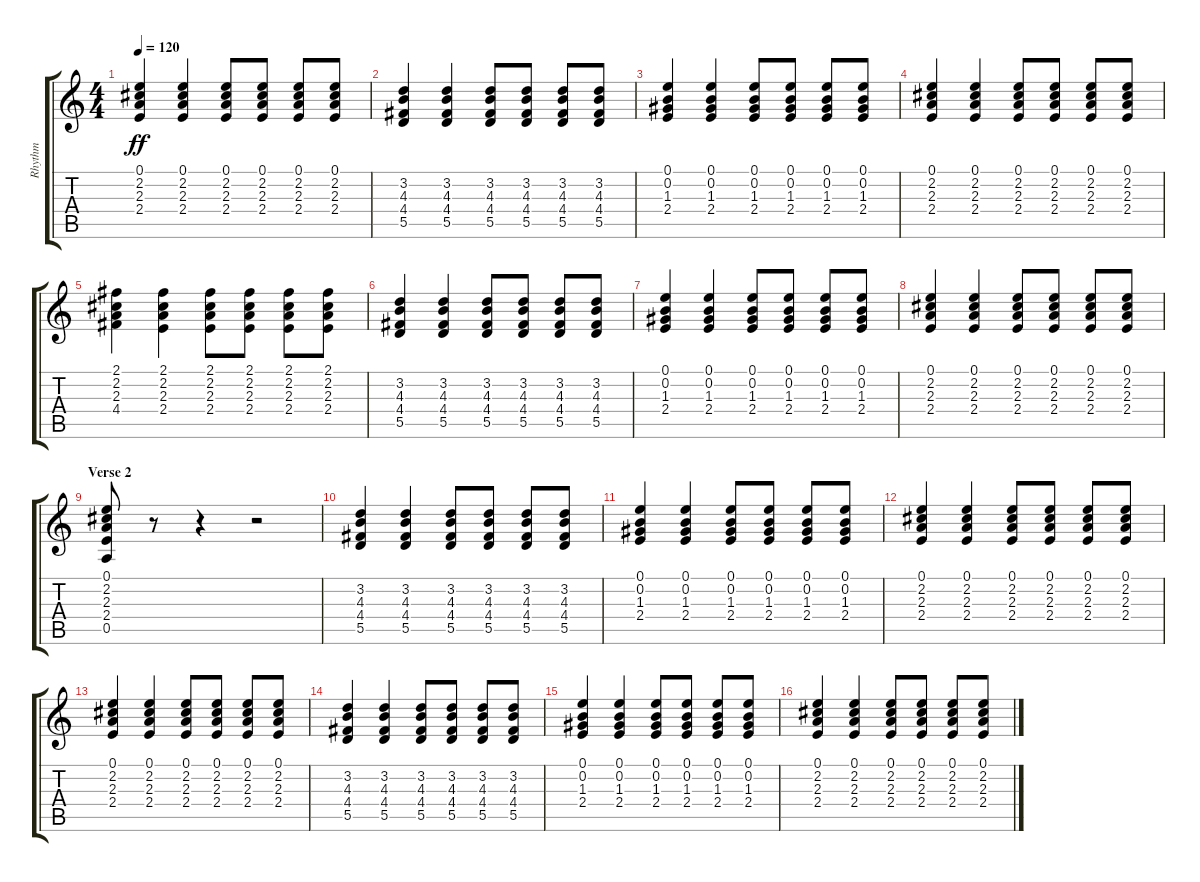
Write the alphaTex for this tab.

\track ("Rhythm" "Rhythm") {instrument acousticguitarsteel}
\staff {score tabs}
\tuning (E4 B3 G3 D3 A2 E2) {hide}
\ts (4 4)
\tempo 120
\clef g2
\ks c
(0.1 2.2 2.3 2.4).4{dy ff} (0.1 2.2 2.3 2.4).4 (0.1 2.2 2.3 2.4).8 (0.1 2.2 2.3 2.4).8 (0.1 2.2 2.3 2.4).8 (0.1 2.2 2.3 2.4).8 |
(3.2 4.3 4.4 5.5).4 (3.2 4.3 4.4 5.5).4 (3.2 4.3 4.4 5.5).8 (3.2 4.3 4.4 5.5).8 (3.2 4.3 4.4 5.5).8 (3.2 4.3 4.4 5.5).8 |
(0.1 0.2 1.3 2.4).4 (0.1 0.2 1.3 2.4).4 (0.1 0.2 1.3 2.4).8 (0.1 0.2 1.3 2.4).8 (0.1 0.2 1.3 2.4).8 (0.1 0.2 1.3 2.4).8 |
(0.1 2.2 2.3 2.4).4 (0.1 2.2 2.3 2.4).4 (0.1 2.2 2.3 2.4).8 (0.1 2.2 2.3 2.4).8 (0.1 2.2 2.3 2.4).8 (0.1 2.2 2.3 2.4).8 |
(2.1 2.2 2.3 4.4).4 (2.1 2.2 2.3 2.4).4 (2.1 2.2 2.3 2.4).8 (2.1 2.2 2.3 2.4).8 (2.1 2.2 2.3 2.4).8 (2.1 2.2 2.3 2.4).8 |
(3.2 4.3 4.4 5.5).4 (3.2 4.3 4.4 5.5).4 (3.2 4.3 4.4 5.5).8 (3.2 4.3 4.4 5.5).8 (3.2 4.3 4.4 5.5).8 (3.2 4.3 4.4 5.5).8 |
(0.1 0.2 1.3 2.4).4 (0.1 0.2 1.3 2.4).4 (0.1 0.2 1.3 2.4).8 (0.1 0.2 1.3 2.4).8 (0.1 0.2 1.3 2.4).8 (0.1 0.2 1.3 2.4).8 |
(0.1 2.2 2.3 2.4).4 (0.1 2.2 2.3 2.4).4 (0.1 2.2 2.3 2.4).8 (0.1 2.2 2.3 2.4).8 (0.1 2.2 2.3 2.4).8 (0.1 2.2 2.3 2.4).8 |
\section ("" "Verse 2")
(0.1 2.2 2.3 2.4 0.5).8 r.8 r.4 r.2 |
(3.2 4.3 4.4 5.5).4 (3.2 4.3 4.4 5.5).4 (3.2 4.3 4.4 5.5).8 (3.2 4.3 4.4 5.5).8 (3.2 4.3 4.4 5.5).8 (3.2 4.3 4.4 5.5).8 |
(0.1 0.2 1.3 2.4).4 (0.1 0.2 1.3 2.4).4 (0.1 0.2 1.3 2.4).8 (0.1 0.2 1.3 2.4).8 (0.1 0.2 1.3 2.4).8 (0.1 0.2 1.3 2.4).8 |
(0.1 2.2 2.3 2.4).4 (0.1 2.2 2.3 2.4).4 (0.1 2.2 2.3 2.4).8 (0.1 2.2 2.3 2.4).8 (0.1 2.2 2.3 2.4).8 (0.1 2.2 2.3 2.4).8 |
(0.1 2.2 2.3 2.4).4 (0.1 2.2 2.3 2.4).4 (0.1 2.2 2.3 2.4).8 (0.1 2.2 2.3 2.4).8 (0.1 2.2 2.3 2.4).8 (0.1 2.2 2.3 2.4).8 |
(3.2 4.3 4.4 5.5).4 (3.2 4.3 4.4 5.5).4 (3.2 4.3 4.4 5.5).8 (3.2 4.3 4.4 5.5).8 (3.2 4.3 4.4 5.5).8 (3.2 4.3 4.4 5.5).8 |
(0.1 0.2 1.3 2.4).4 (0.1 0.2 1.3 2.4).4 (0.1 0.2 1.3 2.4).8 (0.1 0.2 1.3 2.4).8 (0.1 0.2 1.3 2.4).8 (0.1 0.2 1.3 2.4).8 |
(0.1 2.2 2.3 2.4).4 (0.1 2.2 2.3 2.4).4 (0.1 2.2 2.3 2.4).8 (0.1 2.2 2.3 2.4).8 (0.1 2.2 2.3 2.4).8 (0.1 2.2 2.3 2.4).8
